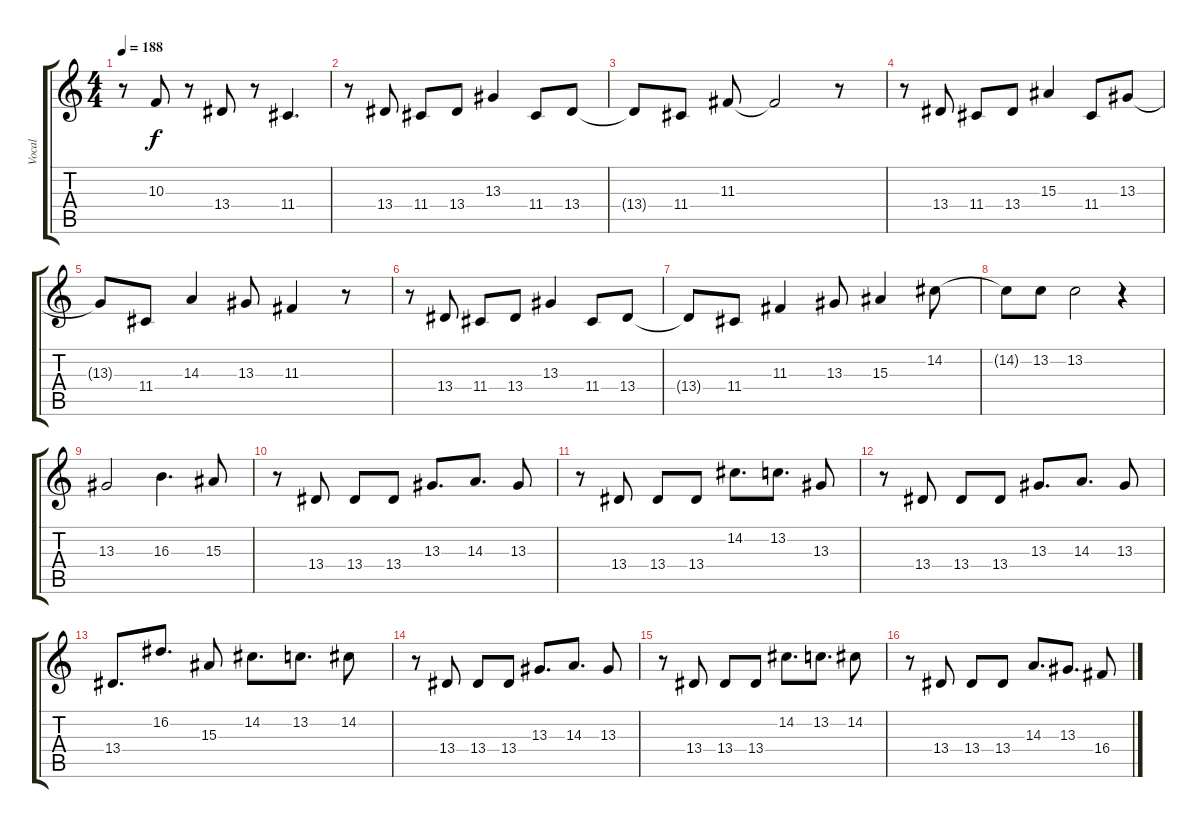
\track ("Vocal" "Vocal") {instrument acousticgrandpiano}
\staff {score tabs}
\tuning (E4 B3 G3 D3 A2 E2) {hide}
\ts (4 4)
\tempo 188
\clef g2
\ks c
r.8{dy f} 10.3.8 r.8 13.4.8 r.8 11.4.4{d} |
r.8 13.4.8 11.4.8 13.4.8 13.3.4 11.4.8 13.4.8 |
13.4{t}.8 11.4.8 11.3.8 11.3{t}.2 r.8 |
r.8 13.4.8 11.4.8 13.4.8 15.3.4 11.4.8 13.3.8 |
13.3{t}.8 11.4.8 14.3.4 13.3.8 11.3.4 r.8 |
r.8 13.4.8 11.4.8 13.4.8 13.3.4 11.4.8 13.4.8 |
13.4{t}.8 11.4.8 11.3.4 13.3.8 15.3.4 14.2.8 |
14.2{t}.8 13.2.8 13.2.2 r.4 |
13.3.2 16.3.4{d} 15.3.8 |
r.8 13.4.8 13.4.8 13.4.8 13.3.8{d} 14.3.8{d} 13.3.8 |
r.8 13.4.8 13.4.8 13.4.8 14.2.8{d} 13.2.8{d} 13.3.8 |
r.8 13.4.8 13.4.8 13.4.8 13.3.8{d} 14.3.8{d} 13.3.8 |
13.4.8{d} 16.2.8{d} 15.3.8 14.2.8{d} 13.2.8{d} 14.2.8 |
r.8 13.4.8 13.4.8 13.4.8 13.3.8{d} 14.3.8{d} 13.3.8 |
r.8 13.4.8 13.4.8 13.4.8 14.2.8{d} 13.2.8{d} 14.2.8 |
r.8 13.4.8 13.4.8 13.4.8 14.3.8{d} 13.3.8{d} 16.4.8
